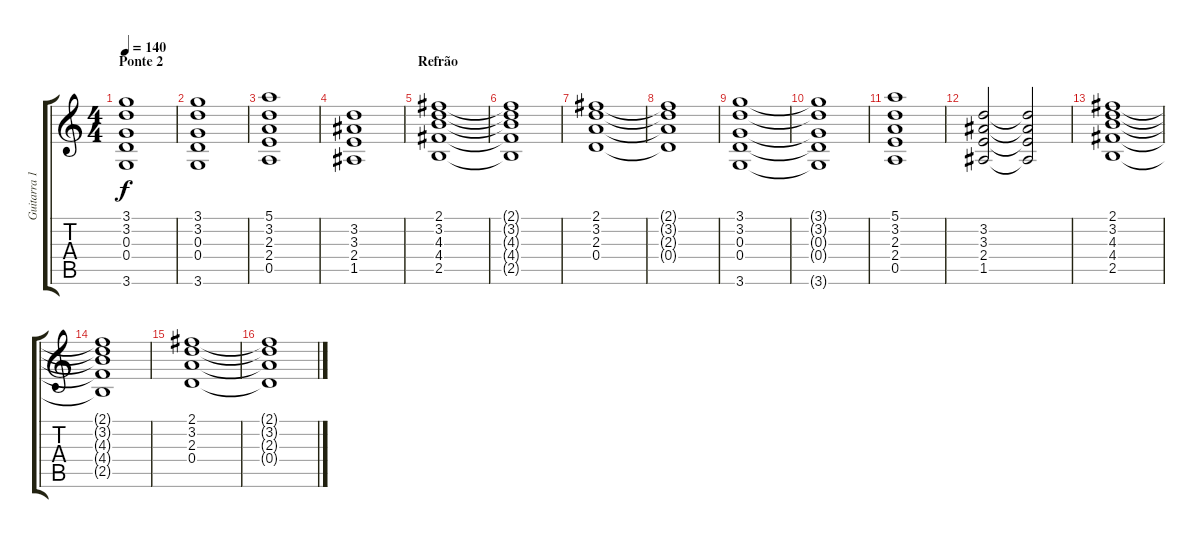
\track ("Guitarra 1" "Guitarra 1") {instrument electricguitarjazz}
\staff {score tabs}
\tuning (E4 B3 G3 D3 A2 E2) {hide}
\ts (4 4)
\section ("" "Ponte 2")
\tempo 140
\clef g2
\ks c
(3.1 3.2 0.3 0.4 3.6).1{dy f volume 11 instrument overdrivenguitar} |
(3.1 3.2 0.3 0.4 3.6).1 |
(5.1 3.2 2.3 2.4 0.5).1 |
(3.2 3.3 2.4 1.5).1 |
\section ("" "Refrão")
(2.1 3.2 4.3 4.4 2.5).1 |
(2.1{t} 3.2{t} 4.3{t} 4.4{t} 2.5{t}).1 |
(2.1 3.2 2.3 0.4).1 |
(2.1{t} 3.2{t} 2.3{t} 0.4{t}).1 |
(3.1 3.2 0.3 0.4 3.6).1 |
(3.1{t} 3.2{t} 0.3{t} 0.4{t} 3.6{t}).1 |
(5.1 3.2 2.3 2.4 0.5).1 |
(3.2 3.3 2.4 1.5).2 (3.2{t} 3.3{t} 2.4{t} 1.5{t}).2{volume 9} |
(2.1 3.2 4.3 4.4 2.5).1{volume 13} |
(2.1{t} 3.2{t} 4.3{t} 4.4{t} 2.5{t}).1 |
(2.1 3.2 2.3 0.4).1 |
(2.1{t} 3.2{t} 2.3{t} 0.4{t}).1
